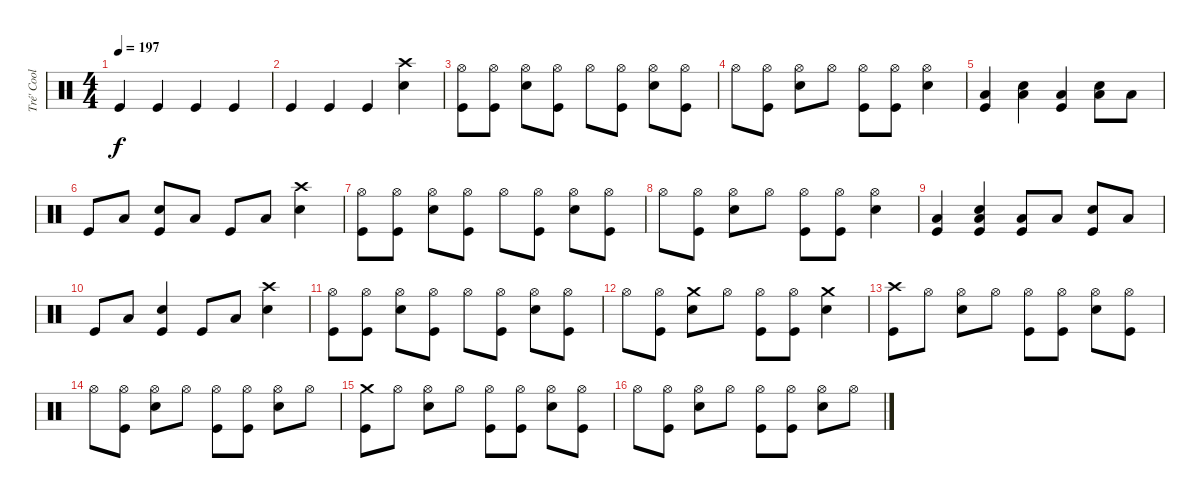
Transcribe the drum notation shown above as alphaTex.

\track ("Tré' Cool (Drums)" "Tré' Cool ") {instrument percussion}
\staff {score}
\articulation defaults
\ts (4 4)
\tempo 197
\clef neutral
\ks c "Kick (hit)".4{dy f} "Kick (hit)".4 "Kick (hit)".4 "Kick (hit)".4
|
"Kick (hit)".4 "Kick (hit)".4 "Kick (hit)".4 ("Crash high (hit)" "Electric Snare (hit)").4 |
("Hi-Hat (open)" "Kick (hit)").8 ("Hi-Hat (open)" "Kick (hit)").8 ("Hi-Hat (open)" "Electric Snare (hit)").8 ("Hi-Hat (open)" "Kick (hit)").8 "Hi-Hat (open)".8 ("Hi-Hat (open)" "Kick (hit)").8 ("Hi-Hat (open)" "Electric Snare (hit)").8 ("Hi-Hat (open)" "Kick (hit)").8 |
"Hi-Hat (open)".8 ("Hi-Hat (open)" "Kick (hit)").8 ("Hi-Hat (open)" "Electric Snare (hit)").8 "Hi-Hat (open)".8 ("Hi-Hat (open)" "Kick (hit)").8 ("Hi-Hat (open)" "Kick (hit)").8 ("Hi-Hat (open)" "Electric Snare (hit)").4 |
("Low Floor Tom (hit)" "Kick (hit)").4 ("Electric Snare (hit)" "Low Floor Tom (hit)").4 ("Low Floor Tom (hit)" "Kick (hit)").4 ("Electric Snare (hit)" "Low Floor Tom (hit)").8 "Low Floor Tom (hit)".8 |
"Kick (hit)".8 "Low Floor Tom (hit)".8 ("Electric Snare (hit)" "Kick (hit)").8 "Low Floor Tom (hit)".8 "Kick (hit)".8 "Low Floor Tom (hit)".8 ("Crash high (hit)" "Electric Snare (hit)").4 |
("Hi-Hat (open)" "Kick (hit)").8 ("Hi-Hat (open)" "Kick (hit)").8 ("Hi-Hat (open)" "Electric Snare (hit)").8 ("Hi-Hat (open)" "Kick (hit)").8 "Hi-Hat (open)".8 ("Hi-Hat (open)" "Kick (hit)").8 ("Hi-Hat (open)" "Electric Snare (hit)").8 ("Hi-Hat (open)" "Kick (hit)").8 |
"Hi-Hat (open)".8 ("Hi-Hat (open)" "Kick (hit)").8 ("Hi-Hat (open)" "Electric Snare (hit)").8 "Hi-Hat (open)".8 ("Hi-Hat (open)" "Kick (hit)").8 ("Hi-Hat (open)" "Kick (hit)").8 ("Hi-Hat (open)" "Electric Snare (hit)").4 |
("Low Floor Tom (hit)" "Kick (hit)").4 ("Electric Snare (hit)" "Low Floor Tom (hit)" "Kick (hit)").4 ("Low Floor Tom (hit)" "Kick (hit)").8 "Low Floor Tom (hit)".8 ("Electric Snare (hit)" "Kick (hit)").8 "Low Floor Tom (hit)".8 |
"Kick (hit)".8 "Low Floor Tom (hit)".8 ("Electric Snare (hit)" "Kick (hit)").4 "Kick (hit)".8 "Low Floor Tom (hit)".8 ("Crash high (hit)" "Electric Snare (hit)").4 |
("Hi-Hat (open)" "Kick (hit)").8 ("Hi-Hat (open)" "Kick (hit)").8 ("Hi-Hat (open)" "Electric Snare (hit)").8 ("Hi-Hat (open)" "Kick (hit)").8 "Hi-Hat (open)".8 ("Hi-Hat (open)" "Kick (hit)").8 ("Hi-Hat (open)" "Electric Snare (hit)").8 ("Hi-Hat (open)" "Kick (hit)").8 |
"Hi-Hat (open)".8 ("Hi-Hat (open)" "Kick (hit)").8 ("Crash medium (hit)" "Electric Snare (hit)").8 "Hi-Hat (open)".8 ("Hi-Hat (open)" "Kick (hit)").8 ("Hi-Hat (open)" "Kick (hit)").8 ("Crash medium (hit)" "Electric Snare (hit)").4 |
("Crash high (hit)" "Kick (hit)").8 "Hi-Hat (open)".8 ("Hi-Hat (open)" "Electric Snare (hit)").8 "Hi-Hat (open)".8 ("Hi-Hat (open)" "Kick (hit)").8 ("Hi-Hat (open)" "Kick (hit)").8 ("Hi-Hat (open)" "Electric Snare (hit)").8 ("Hi-Hat (open)" "Kick (hit)").8 |
"Hi-Hat (open)".8 ("Hi-Hat (open)" "Kick (hit)").8 ("Hi-Hat (open)" "Electric Snare (hit)").8 "Hi-Hat (open)".8 ("Hi-Hat (open)" "Kick (hit)").8 ("Hi-Hat (open)" "Kick (hit)").8 ("Hi-Hat (open)" "Electric Snare (hit)").8 "Hi-Hat (open)".8 |
("Crash medium (hit)" "Kick (hit)").8 "Hi-Hat (open)".8 ("Hi-Hat (open)" "Electric Snare (hit)").8 "Hi-Hat (open)".8 ("Hi-Hat (open)" "Kick (hit)").8 ("Hi-Hat (open)" "Kick (hit)").8 ("Hi-Hat (open)" "Electric Snare (hit)").8 ("Hi-Hat (open)" "Kick (hit)").8 |
"Hi-Hat (open)".8 ("Hi-Hat (open)" "Kick (hit)").8 ("Hi-Hat (open)" "Electric Snare (hit)").8 "Hi-Hat (open)".8 ("Hi-Hat (open)" "Kick (hit)").8 ("Hi-Hat (open)" "Kick (hit)").8 ("Hi-Hat (open)" "Electric Snare (hit)").8 "Hi-Hat (open)".8
